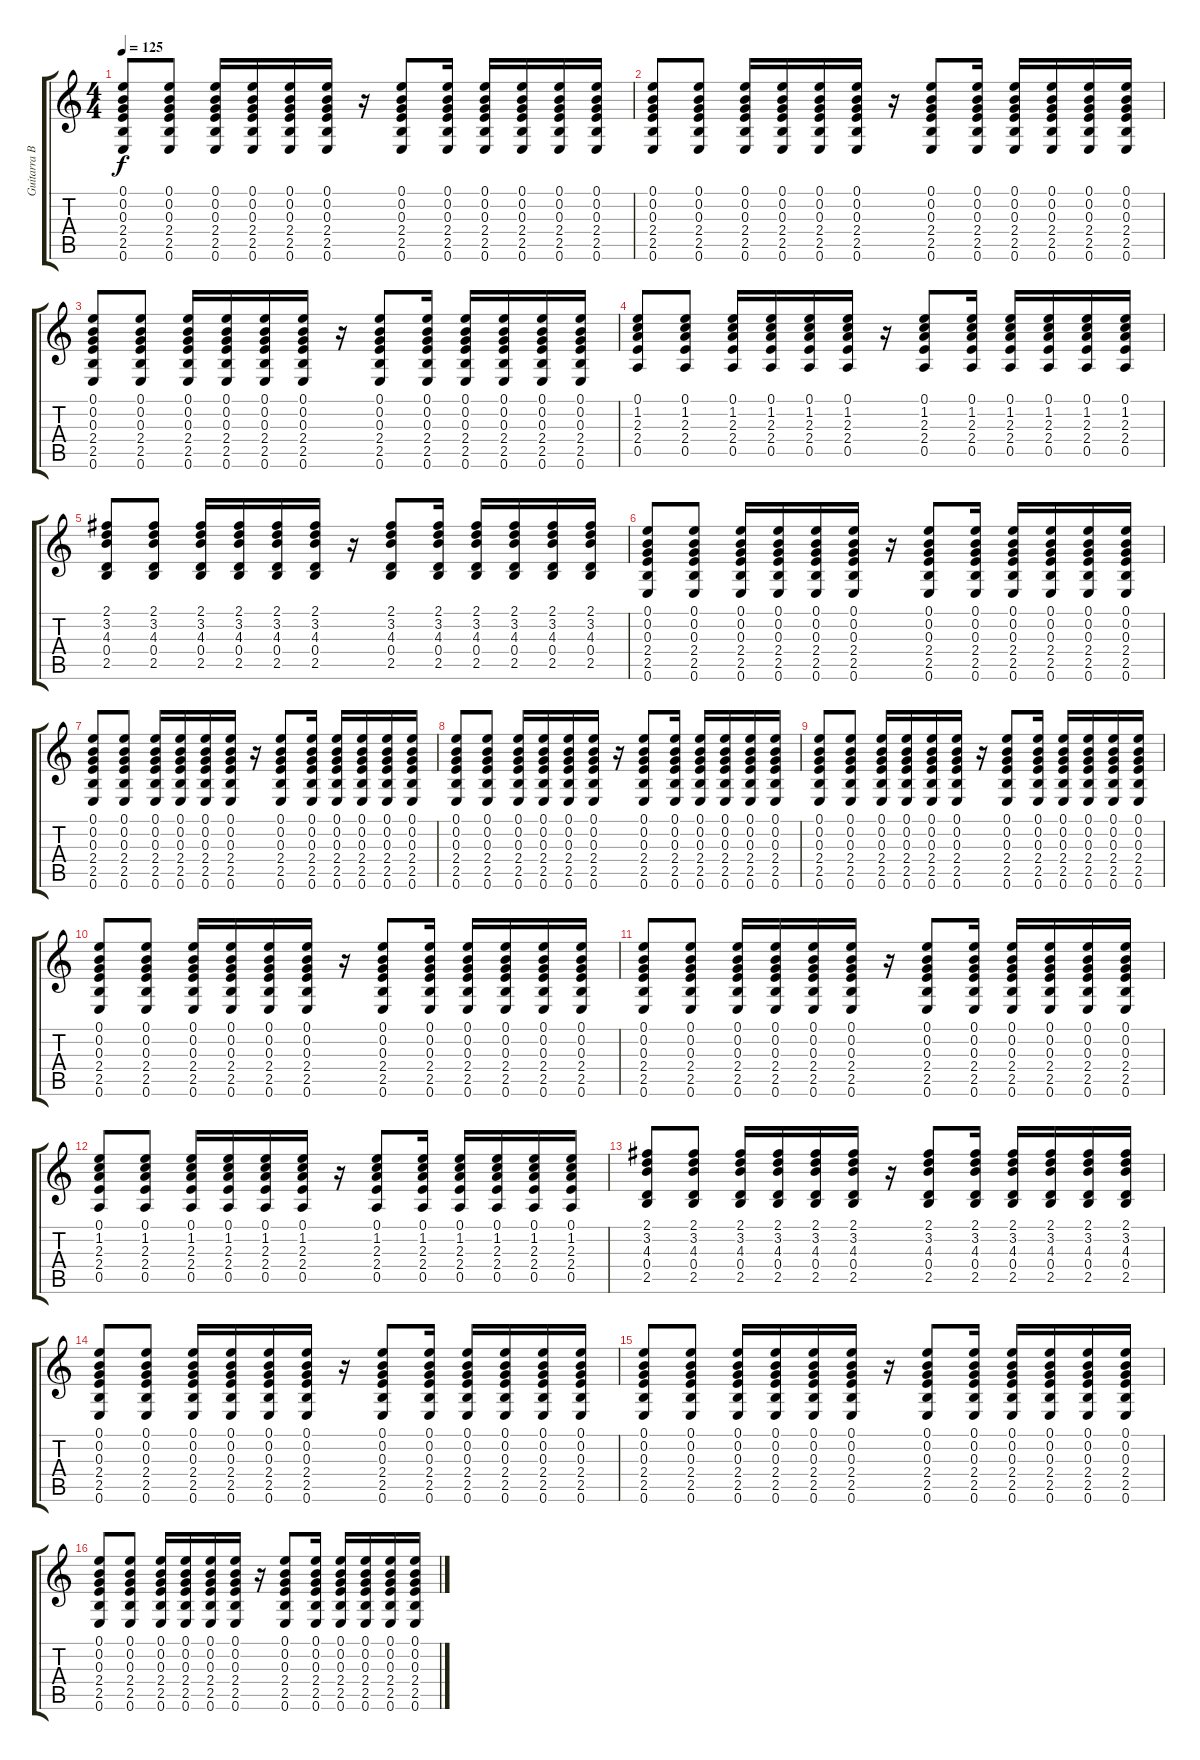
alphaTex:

\track ("Guitarra Base" "Guitarra B") {instrument overdrivenguitar}
\staff {score tabs}
\tuning (E4 B3 G3 D3 A2 E2) {hide}
\ts (4 4)
\tempo 125
\clef g2
\ks c
(0.1 0.2 0.3 2.4 2.5 0.6).8{dy f instrument overdrivenguitar} (0.1 0.2 0.3 2.4 2.5 0.6).8 (0.1 0.2 0.3 2.4 2.5 0.6).16 (0.1 0.2 0.3 2.4 2.5 0.6).16 (0.1 0.2 0.3 2.4 2.5 0.6).16 (0.1 0.2 0.3 2.4 2.5 0.6).16 r.16 (0.1 0.2 0.3 2.4 2.5 0.6).8 (0.1 0.2 0.3 2.4 2.5 0.6).16 (0.1 0.2 0.3 2.4 2.5 0.6).16 (0.1 0.2 0.3 2.4 2.5 0.6).16 (0.1 0.2 0.3 2.4 2.5 0.6).16 (0.1 0.2 0.3 2.4 2.5 0.6).16 |
(0.1 0.2 0.3 2.4 2.5 0.6).8 (0.1 0.2 0.3 2.4 2.5 0.6).8 (0.1 0.2 0.3 2.4 2.5 0.6).16 (0.1 0.2 0.3 2.4 2.5 0.6).16 (0.1 0.2 0.3 2.4 2.5 0.6).16 (0.1 0.2 0.3 2.4 2.5 0.6).16 r.16 (0.1 0.2 0.3 2.4 2.5 0.6).8 (0.1 0.2 0.3 2.4 2.5 0.6).16 (0.1 0.2 0.3 2.4 2.5 0.6).16 (0.1 0.2 0.3 2.4 2.5 0.6).16 (0.1 0.2 0.3 2.4 2.5 0.6).16 (0.1 0.2 0.3 2.4 2.5 0.6).16 |
(0.1 0.2 0.3 2.4 2.5 0.6).8 (0.1 0.2 0.3 2.4 2.5 0.6).8 (0.1 0.2 0.3 2.4 2.5 0.6).16 (0.1 0.2 0.3 2.4 2.5 0.6).16 (0.1 0.2 0.3 2.4 2.5 0.6).16 (0.1 0.2 0.3 2.4 2.5 0.6).16 r.16 (0.1 0.2 0.3 2.4 2.5 0.6).8 (0.1 0.2 0.3 2.4 2.5 0.6).16 (0.1 0.2 0.3 2.4 2.5 0.6).16 (0.1 0.2 0.3 2.4 2.5 0.6).16 (0.1 0.2 0.3 2.4 2.5 0.6).16 (0.1 0.2 0.3 2.4 2.5 0.6).16 |
(0.1 1.2 2.3 2.4 0.5).8 (0.1 1.2 2.3 2.4 0.5).8 (0.1 1.2 2.3 2.4 0.5).16 (0.1 1.2 2.3 2.4 0.5).16 (0.1 1.2 2.3 2.4 0.5).16 (0.1 1.2 2.3 2.4 0.5).16 r.16 (0.1 1.2 2.3 2.4 0.5).8 (0.1 1.2 2.3 2.4 0.5).16 (0.1 1.2 2.3 2.4 0.5).16 (0.1 1.2 2.3 2.4 0.5).16 (0.1 1.2 2.3 2.4 0.5).16 (0.1 1.2 2.3 2.4 0.5).16 |
(2.1 3.2 4.3 0.4 2.5).8 (2.1 3.2 4.3 0.4 2.5).8 (2.1 3.2 4.3 0.4 2.5).16 (2.1 3.2 4.3 0.4 2.5).16 (2.1 3.2 4.3 0.4 2.5).16 (2.1 3.2 4.3 0.4 2.5).16 r.16 (2.1 3.2 4.3 0.4 2.5).8 (2.1 3.2 4.3 0.4 2.5).16 (2.1 3.2 4.3 0.4 2.5).16 (2.1 3.2 4.3 0.4 2.5).16 (2.1 3.2 4.3 0.4 2.5).16 (2.1 3.2 4.3 0.4 2.5).16 |
(0.1 0.2 0.3 2.4 2.5 0.6).8 (0.1 0.2 0.3 2.4 2.5 0.6).8 (0.1 0.2 0.3 2.4 2.5 0.6).16 (0.1 0.2 0.3 2.4 2.5 0.6).16 (0.1 0.2 0.3 2.4 2.5 0.6).16 (0.1 0.2 0.3 2.4 2.5 0.6).16 r.16 (0.1 0.2 0.3 2.4 2.5 0.6).8 (0.1 0.2 0.3 2.4 2.5 0.6).16 (0.1 0.2 0.3 2.4 2.5 0.6).16 (0.1 0.2 0.3 2.4 2.5 0.6).16 (0.1 0.2 0.3 2.4 2.5 0.6).16 (0.1 0.2 0.3 2.4 2.5 0.6).16 |
(0.1 0.2 0.3 2.4 2.5 0.6).8 (0.1 0.2 0.3 2.4 2.5 0.6).8 (0.1 0.2 0.3 2.4 2.5 0.6).16 (0.1 0.2 0.3 2.4 2.5 0.6).16 (0.1 0.2 0.3 2.4 2.5 0.6).16 (0.1 0.2 0.3 2.4 2.5 0.6).16 r.16 (0.1 0.2 0.3 2.4 2.5 0.6).8 (0.1 0.2 0.3 2.4 2.5 0.6).16 (0.1 0.2 0.3 2.4 2.5 0.6).16 (0.1 0.2 0.3 2.4 2.5 0.6).16 (0.1 0.2 0.3 2.4 2.5 0.6).16 (0.1 0.2 0.3 2.4 2.5 0.6).16 |
(0.1 0.2 0.3 2.4 2.5 0.6).8 (0.1 0.2 0.3 2.4 2.5 0.6).8 (0.1 0.2 0.3 2.4 2.5 0.6).16 (0.1 0.2 0.3 2.4 2.5 0.6).16 (0.1 0.2 0.3 2.4 2.5 0.6).16 (0.1 0.2 0.3 2.4 2.5 0.6).16 r.16 (0.1 0.2 0.3 2.4 2.5 0.6).8 (0.1 0.2 0.3 2.4 2.5 0.6).16 (0.1 0.2 0.3 2.4 2.5 0.6).16 (0.1 0.2 0.3 2.4 2.5 0.6).16 (0.1 0.2 0.3 2.4 2.5 0.6).16 (0.1 0.2 0.3 2.4 2.5 0.6).16 |
(0.1 0.2 0.3 2.4 2.5 0.6).8 (0.1 0.2 0.3 2.4 2.5 0.6).8 (0.1 0.2 0.3 2.4 2.5 0.6).16 (0.1 0.2 0.3 2.4 2.5 0.6).16 (0.1 0.2 0.3 2.4 2.5 0.6).16 (0.1 0.2 0.3 2.4 2.5 0.6).16 r.16 (0.1 0.2 0.3 2.4 2.5 0.6).8 (0.1 0.2 0.3 2.4 2.5 0.6).16 (0.1 0.2 0.3 2.4 2.5 0.6).16 (0.1 0.2 0.3 2.4 2.5 0.6).16 (0.1 0.2 0.3 2.4 2.5 0.6).16 (0.1 0.2 0.3 2.4 2.5 0.6).16 |
(0.1 0.2 0.3 2.4 2.5 0.6).8 (0.1 0.2 0.3 2.4 2.5 0.6).8 (0.1 0.2 0.3 2.4 2.5 0.6).16 (0.1 0.2 0.3 2.4 2.5 0.6).16 (0.1 0.2 0.3 2.4 2.5 0.6).16 (0.1 0.2 0.3 2.4 2.5 0.6).16 r.16 (0.1 0.2 0.3 2.4 2.5 0.6).8 (0.1 0.2 0.3 2.4 2.5 0.6).16 (0.1 0.2 0.3 2.4 2.5 0.6).16 (0.1 0.2 0.3 2.4 2.5 0.6).16 (0.1 0.2 0.3 2.4 2.5 0.6).16 (0.1 0.2 0.3 2.4 2.5 0.6).16 |
(0.1 0.2 0.3 2.4 2.5 0.6).8 (0.1 0.2 0.3 2.4 2.5 0.6).8 (0.1 0.2 0.3 2.4 2.5 0.6).16 (0.1 0.2 0.3 2.4 2.5 0.6).16 (0.1 0.2 0.3 2.4 2.5 0.6).16 (0.1 0.2 0.3 2.4 2.5 0.6).16 r.16 (0.1 0.2 0.3 2.4 2.5 0.6).8 (0.1 0.2 0.3 2.4 2.5 0.6).16 (0.1 0.2 0.3 2.4 2.5 0.6).16 (0.1 0.2 0.3 2.4 2.5 0.6).16 (0.1 0.2 0.3 2.4 2.5 0.6).16 (0.1 0.2 0.3 2.4 2.5 0.6).16 |
(0.1 1.2 2.3 2.4 0.5).8 (0.1 1.2 2.3 2.4 0.5).8 (0.1 1.2 2.3 2.4 0.5).16 (0.1 1.2 2.3 2.4 0.5).16 (0.1 1.2 2.3 2.4 0.5).16 (0.1 1.2 2.3 2.4 0.5).16 r.16 (0.1 1.2 2.3 2.4 0.5).8 (0.1 1.2 2.3 2.4 0.5).16 (0.1 1.2 2.3 2.4 0.5).16 (0.1 1.2 2.3 2.4 0.5).16 (0.1 1.2 2.3 2.4 0.5).16 (0.1 1.2 2.3 2.4 0.5).16 |
(2.1 3.2 4.3 0.4 2.5).8 (2.1 3.2 4.3 0.4 2.5).8 (2.1 3.2 4.3 0.4 2.5).16 (2.1 3.2 4.3 0.4 2.5).16 (2.1 3.2 4.3 0.4 2.5).16 (2.1 3.2 4.3 0.4 2.5).16 r.16 (2.1 3.2 4.3 0.4 2.5).8 (2.1 3.2 4.3 0.4 2.5).16 (2.1 3.2 4.3 0.4 2.5).16 (2.1 3.2 4.3 0.4 2.5).16 (2.1 3.2 4.3 0.4 2.5).16 (2.1 3.2 4.3 0.4 2.5).16 |
(0.1 0.2 0.3 2.4 2.5 0.6).8 (0.1 0.2 0.3 2.4 2.5 0.6).8 (0.1 0.2 0.3 2.4 2.5 0.6).16 (0.1 0.2 0.3 2.4 2.5 0.6).16 (0.1 0.2 0.3 2.4 2.5 0.6).16 (0.1 0.2 0.3 2.4 2.5 0.6).16 r.16 (0.1 0.2 0.3 2.4 2.5 0.6).8 (0.1 0.2 0.3 2.4 2.5 0.6).16 (0.1 0.2 0.3 2.4 2.5 0.6).16 (0.1 0.2 0.3 2.4 2.5 0.6).16 (0.1 0.2 0.3 2.4 2.5 0.6).16 (0.1 0.2 0.3 2.4 2.5 0.6).16 |
(0.1 0.2 0.3 2.4 2.5 0.6).8 (0.1 0.2 0.3 2.4 2.5 0.6).8 (0.1 0.2 0.3 2.4 2.5 0.6).16 (0.1 0.2 0.3 2.4 2.5 0.6).16 (0.1 0.2 0.3 2.4 2.5 0.6).16 (0.1 0.2 0.3 2.4 2.5 0.6).16 r.16 (0.1 0.2 0.3 2.4 2.5 0.6).8 (0.1 0.2 0.3 2.4 2.5 0.6).16 (0.1 0.2 0.3 2.4 2.5 0.6).16 (0.1 0.2 0.3 2.4 2.5 0.6).16 (0.1 0.2 0.3 2.4 2.5 0.6).16 (0.1 0.2 0.3 2.4 2.5 0.6).16 |
(0.1 0.2 0.3 2.4 2.5 0.6).8 (0.1 0.2 0.3 2.4 2.5 0.6).8 (0.1 0.2 0.3 2.4 2.5 0.6).16 (0.1 0.2 0.3 2.4 2.5 0.6).16 (0.1 0.2 0.3 2.4 2.5 0.6).16 (0.1 0.2 0.3 2.4 2.5 0.6).16 r.16 (0.1 0.2 0.3 2.4 2.5 0.6).8 (0.1 0.2 0.3 2.4 2.5 0.6).16 (0.1 0.2 0.3 2.4 2.5 0.6).16 (0.1 0.2 0.3 2.4 2.5 0.6).16 (0.1 0.2 0.3 2.4 2.5 0.6).16 (0.1 0.2 0.3 2.4 2.5 0.6).16
